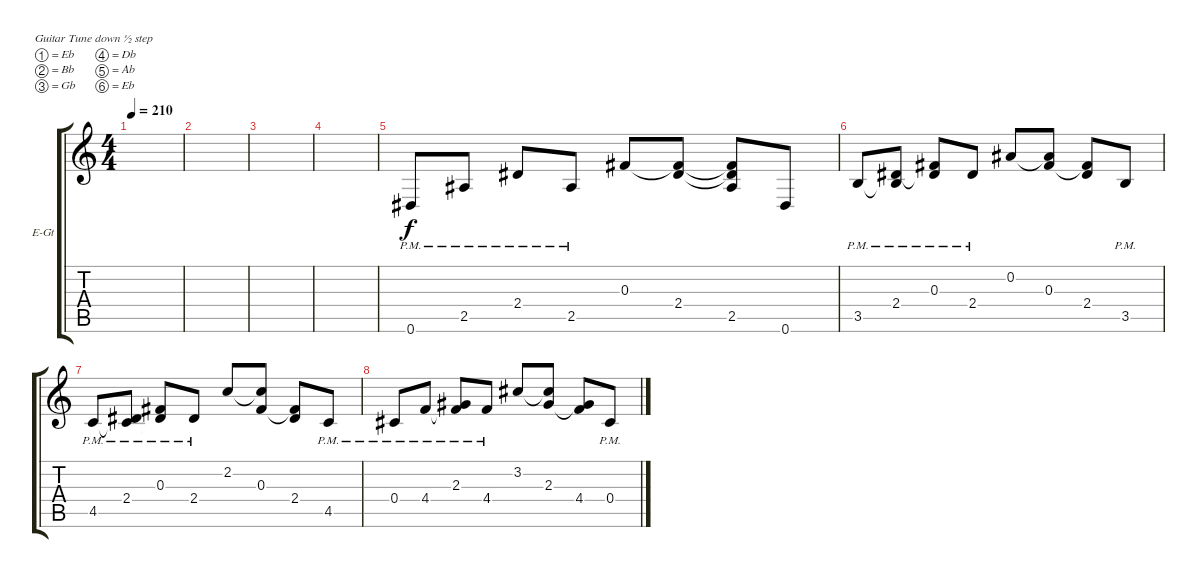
\bracketExtendMode groupsimilarinstruments
\firstSystemTrackNameOrientation horizontal
\otherSystemsTrackNameOrientation horizontal
\track ("solo" "E-Gt") {instrument distortionguitar}
\staff {score tabs}
\tuning (Eb4 Bb3 Gb3 Db3 Ab2 Eb2)
\ts (4 4)
\tempo 210
\clef g2
\ks c
|
|
|
|
0.6{pm}.8 2.5{pm}.8 2.4{pm}.8 2.5{pm}.8 0.3.8 (2.4 0.3{t}).8 (2.5 2.4{t} 0.3{t}).8 0.6.8 |
3.5{pm}.8 (2.4{pm} 3.5{pm t}).8 (0.3{pm} 2.4{pm t}).8 2.4{pm}.8 0.2.8 (0.3 0.2{t}).8 (2.4 0.3{t}).8 3.5{pm}.8 |
4.5{pm}.8 (2.4{pm} 4.5{pm t}).8 (0.3{pm} 2.4{pm t}).8 2.4{pm}.8 2.2.8 (0.3 2.2{t}).8 (2.4 0.3{t}).8 4.5{pm}.8 |
0.4{pm}.8 4.4{pm}.8 (2.3{pm} 4.4{pm t}).8 4.4{pm}.8 3.2.8 (2.3 3.2{t}).8 (4.4 2.3{t}).8 0.4{pm}.8
